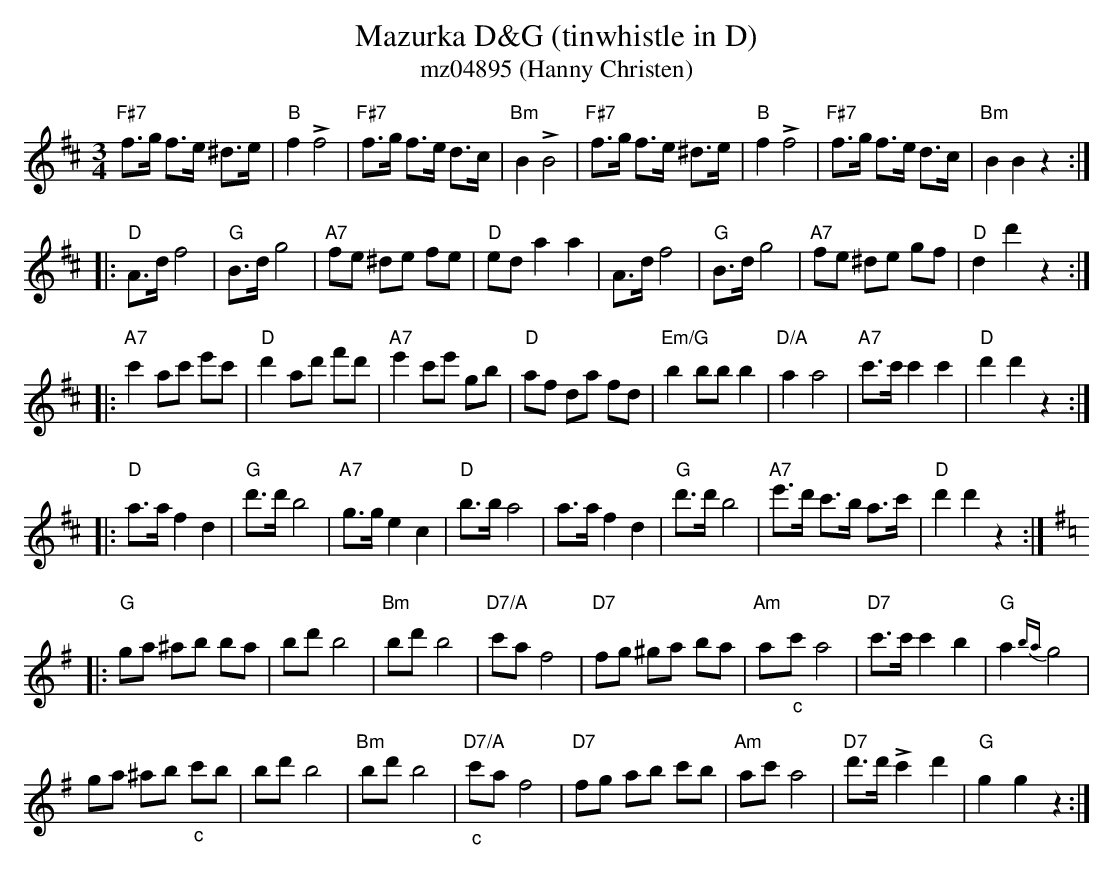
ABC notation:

X:1
T:Mazurka D&G (tinwhistle in D)
T:mz04895 (Hanny Christen)
M:3/4
L:1/8
K:D %%MIDI gchordon
"F#7"f>g f>e ^d>e | "B"f2!>!f4 | "F#7"f>g f>e d>c | "Bm"B2 !>!B4 | "F#7"f>g f>e ^d>e | "B"f2!>!f4 | "F#7"f>g f>e d>c | "Bm"B2 B2z2 ::
"D"A>df4 | "G"B>dg4 | "A7"fe ^de fe | "D"eda2a2 | A>df4 | "G"B>dg4 | "A7"fe ^de gf | "D"d2d'2z2 ::
"A7"c'2ac' e'c' | "D"d'2ad' f'd' | "A7"e'2c'e' gb | "D"af da fd | "Em/G"b2bb b2 | "D/A"a2a4 | "A7"c'>c'c'2c'2 | "D"d'2d'2z2 ::
"D"a>a f2d2 | "G"d'>d'b4 | "A7"g>ge2c2 | "D"b>ba4 | a>af2d2 | "G"d'>d'b4 | "A7"e'>d' c'>b a>c' | "D"d'2d'2z2 :: [K:Gmaj]
"G"ga ^ab ba | bd'b4 | "Bm"bd'b4 | "D7/A"c'af4 | "D7"fg ^ga ba | "Am"a"_c"c'a4 | "D7"c'>c'c'2b2 | "G"a2{ba}g4 |
ga ^ab "_c"c'b | bd'b4 | "Bm"bd'b4 | "D7/A""_c"c'af4 | "D7"fg ab c'b | "Am"ac'a4 | "D7"d'>d'!>!c'2d'2 | "G"g2g2z2 :|
